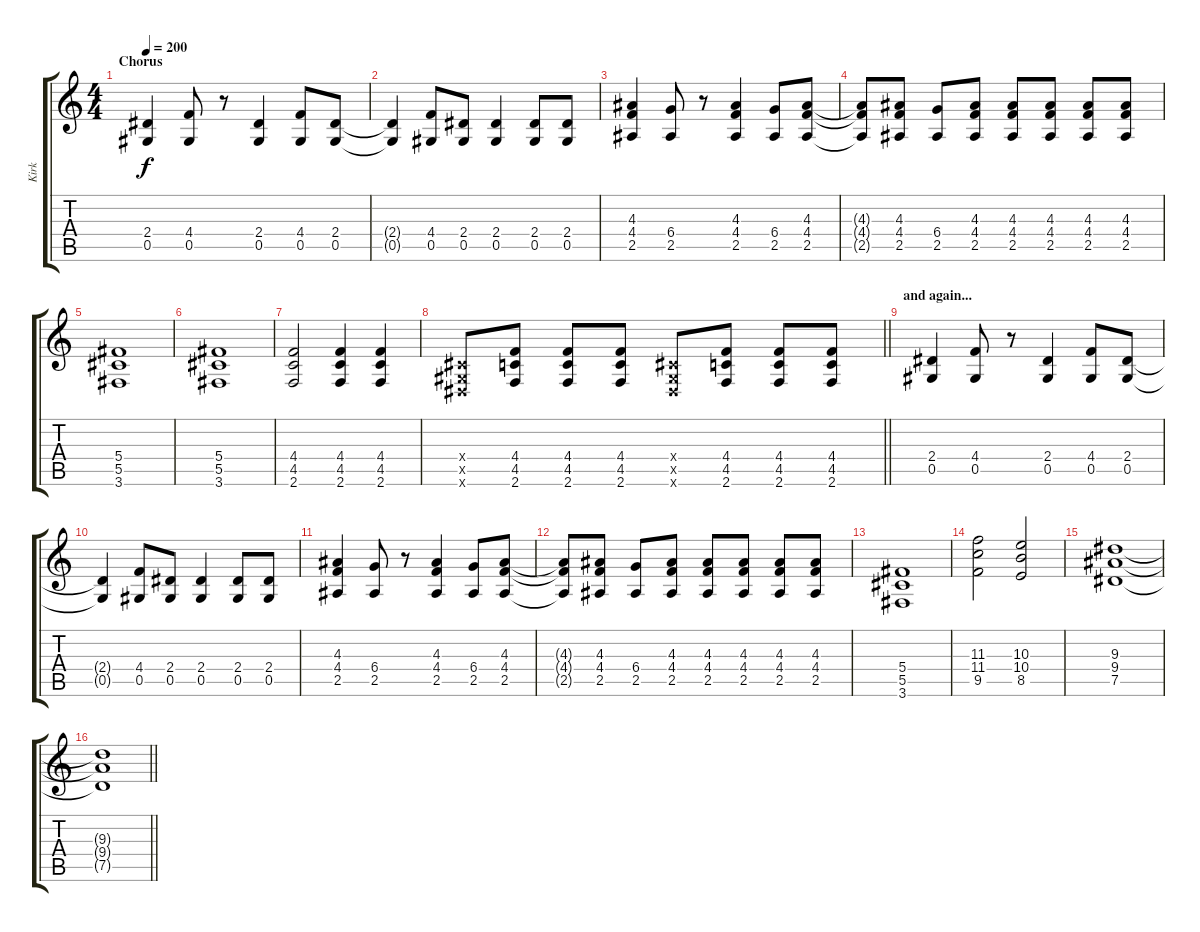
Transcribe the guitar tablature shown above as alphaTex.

\track ("Kirk" "Kirk") {instrument distortionguitar}
\staff {score tabs}
\tuning (Eb4 Bb3 Gb3 Db3 Ab2 Eb2) {hide}
\ts (4 4)
\section ("" "Chorus")
\tempo 200
\clef g2
\ks c
(2.4 0.5).4{dy f} (4.4 0.5).8 r.8 (2.4 0.5).4 (4.4 0.5).8 (2.4 0.5).8 |
(2.4{t} 0.5{t}).4 (4.4 0.5).8 (2.4 0.5).8 (2.4 0.5).4 (2.4 0.5).8 (2.4 0.5).8 |
(4.3 4.4 2.5).4 (6.4 2.5).8 r.8 (4.3 4.4 2.5).4 (6.4 2.5).8 (4.3 4.4 2.5).8 |
(4.3{t} 4.4{t} 2.5{t}).8 (4.3 4.4 2.5).8 (6.4 2.5).8 (4.3 4.4 2.5).8 (4.3 4.4 2.5).8 (4.3 4.4 2.5).8 (4.3 4.4 2.5).8 (4.3 4.4 2.5).8 |
(5.4 5.5 3.6).1 |
(5.4 5.5 3.6).1 |
(4.4 4.5 2.6).2 (4.4 4.5 2.6).4 (4.4 4.5 2.6).4 |
\barLineRight lightlight
(0.4{x} 0.5{x} 0.6{x}).8 (4.4 4.5 2.6).8 (4.4 4.5 2.6).8 (4.4 4.5 2.6).8 (0.4{x} 0.5{x} 0.6{x}).8 (4.4 4.5 2.6).8 (4.4 4.5 2.6).8 (4.4 4.5 2.6).8 |
\section ("" "and again...")
(2.4 0.5).4 (4.4 0.5).8 r.8 (2.4 0.5).4 (4.4 0.5).8 (2.4 0.5).8 |
(2.4{t} 0.5{t}).4 (4.4 0.5).8 (2.4 0.5).8 (2.4 0.5).4 (2.4 0.5).8 (2.4 0.5).8 |
(4.3 4.4 2.5).4 (6.4 2.5).8 r.8 (4.3 4.4 2.5).4 (6.4 2.5).8 (4.3 4.4 2.5).8 |
(4.3{t} 4.4{t} 2.5{t}).8 (4.3 4.4 2.5).8 (6.4 2.5).8 (4.3 4.4 2.5).8 (4.3 4.4 2.5).8 (4.3 4.4 2.5).8 (4.3 4.4 2.5).8 (4.3 4.4 2.5).8 |
(5.4 5.5 3.6).1 |
(11.3 11.4 9.5).2 (10.3 10.4 8.5).2 |
(9.3 9.4 7.5).1 |
\barLineRight lightlight
(9.3{t} 9.4{t} 7.5{t}).1
